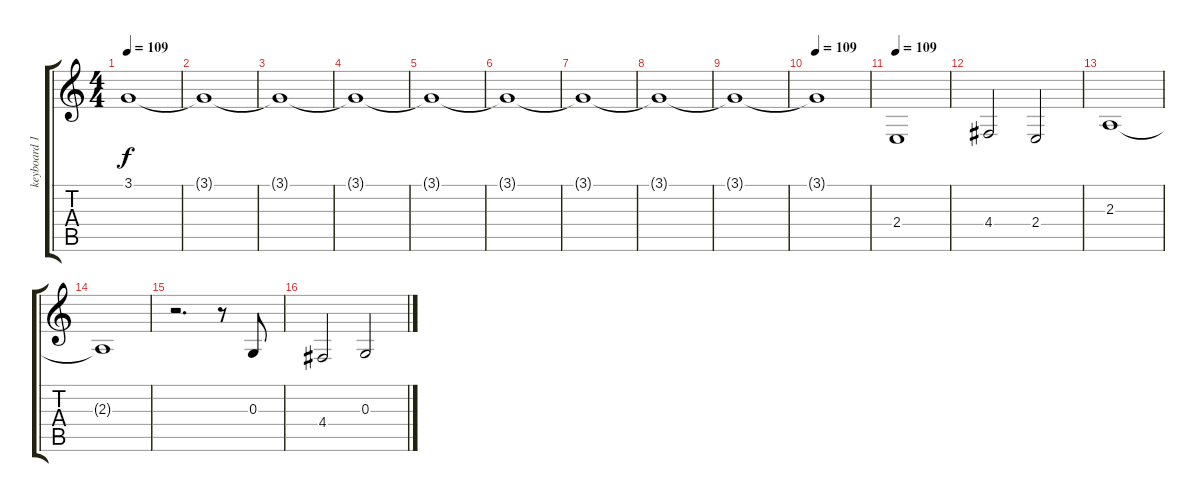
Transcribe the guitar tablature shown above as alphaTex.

\track ("keyboard 1" "keyboard 1") {instrument seashore}
\staff {score tabs}
\tuning (E4 B3 G3 D3 A2 E2) {hide}
\ts (4 4)
\tempo 109
\tempo 75
\tempo 109
\clef g2
\ks c
3.1.1{dy f instrument seashore} |
3.1{t}.1 |
3.1{t}.1 |
3.1{t}.1 |
3.1{t}.1 |
3.1{t}.1 |
3.1{t}.1 |
3.1{t}.1 |
3.1{t}.1 |
\tempo 109
3.1{t}.1 |
\tempo 109
2.4.1{instrument stringensemble1} |
4.4.2 2.4.2 |
2.3.1 |
2.3{t}.1 |
r.2{d} r.8 0.3.8 |
4.4.2 0.3.2
